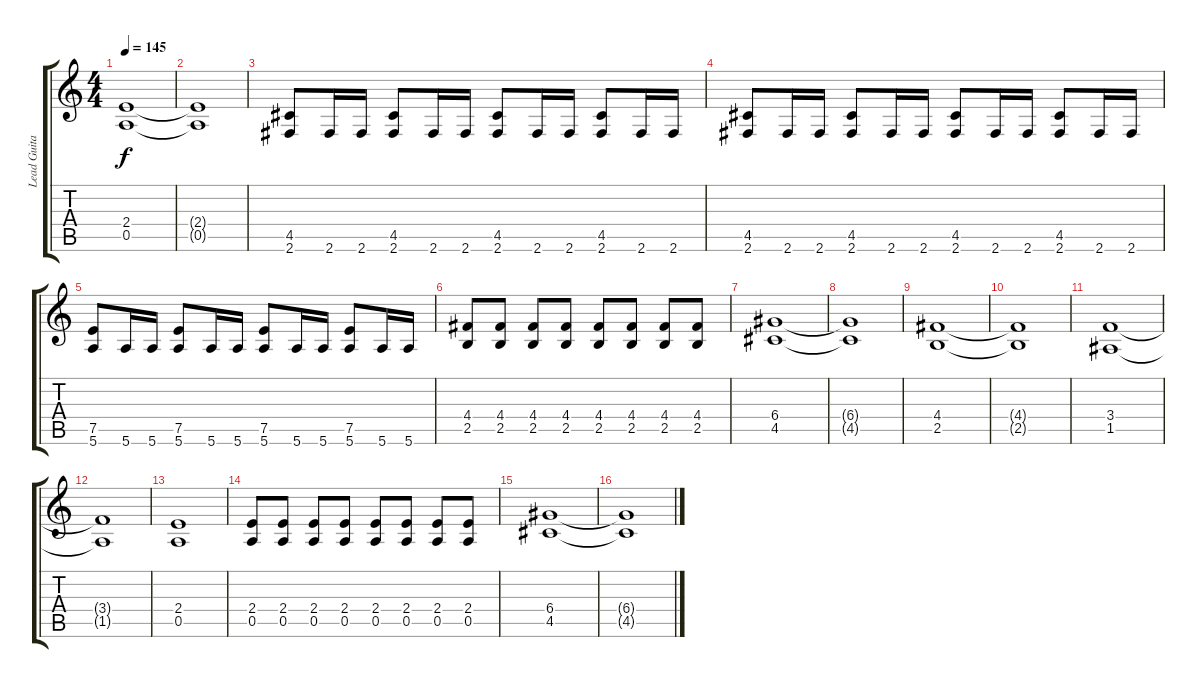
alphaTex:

\track ("Lead Guitar" "Lead Guita") {instrument distortionguitar}
\staff {score tabs}
\tuning (E4 B3 G3 D3 A2 E2) {hide}
\ts (4 4)
\tempo 145
\clef g2
\ks c
(2.4 0.5).1{dy f} |
(2.4{t} 0.5{t}).1 |
(4.5 2.6).8 2.6.16 2.6.16 (4.5 2.6).8 2.6.16 2.6.16 (4.5 2.6).8 2.6.16 2.6.16 (4.5 2.6).8 2.6.16 2.6.16 |
(4.5 2.6).8 2.6.16 2.6.16 (4.5 2.6).8 2.6.16 2.6.16 (4.5 2.6).8 2.6.16 2.6.16 (4.5 2.6).8 2.6.16 2.6.16 |
(7.5 5.6).8 5.6.16 5.6.16 (7.5 5.6).8 5.6.16 5.6.16 (7.5 5.6).8 5.6.16 5.6.16 (7.5 5.6).8 5.6.16 5.6.16 |
(4.4 2.5).8 (4.4 2.5).8 (4.4 2.5).8 (4.4 2.5).8 (4.4 2.5).8 (4.4 2.5).8 (4.4 2.5).8 (4.4 2.5).8 |
(6.4 4.5).1 |
(6.4{t} 4.5{t}).1 |
(4.4 2.5).1 |
(4.4{t} 2.5{t}).1 |
(3.4 1.5).1 |
(3.4{t} 1.5{t}).1 |
(2.4 0.5).1 |
(2.4 0.5).8 (2.4 0.5).8 (2.4 0.5).8 (2.4 0.5).8 (2.4 0.5).8 (2.4 0.5).8 (2.4 0.5).8 (2.4 0.5).8 |
(6.4 4.5).1 |
(6.4{t} 4.5{t}).1
